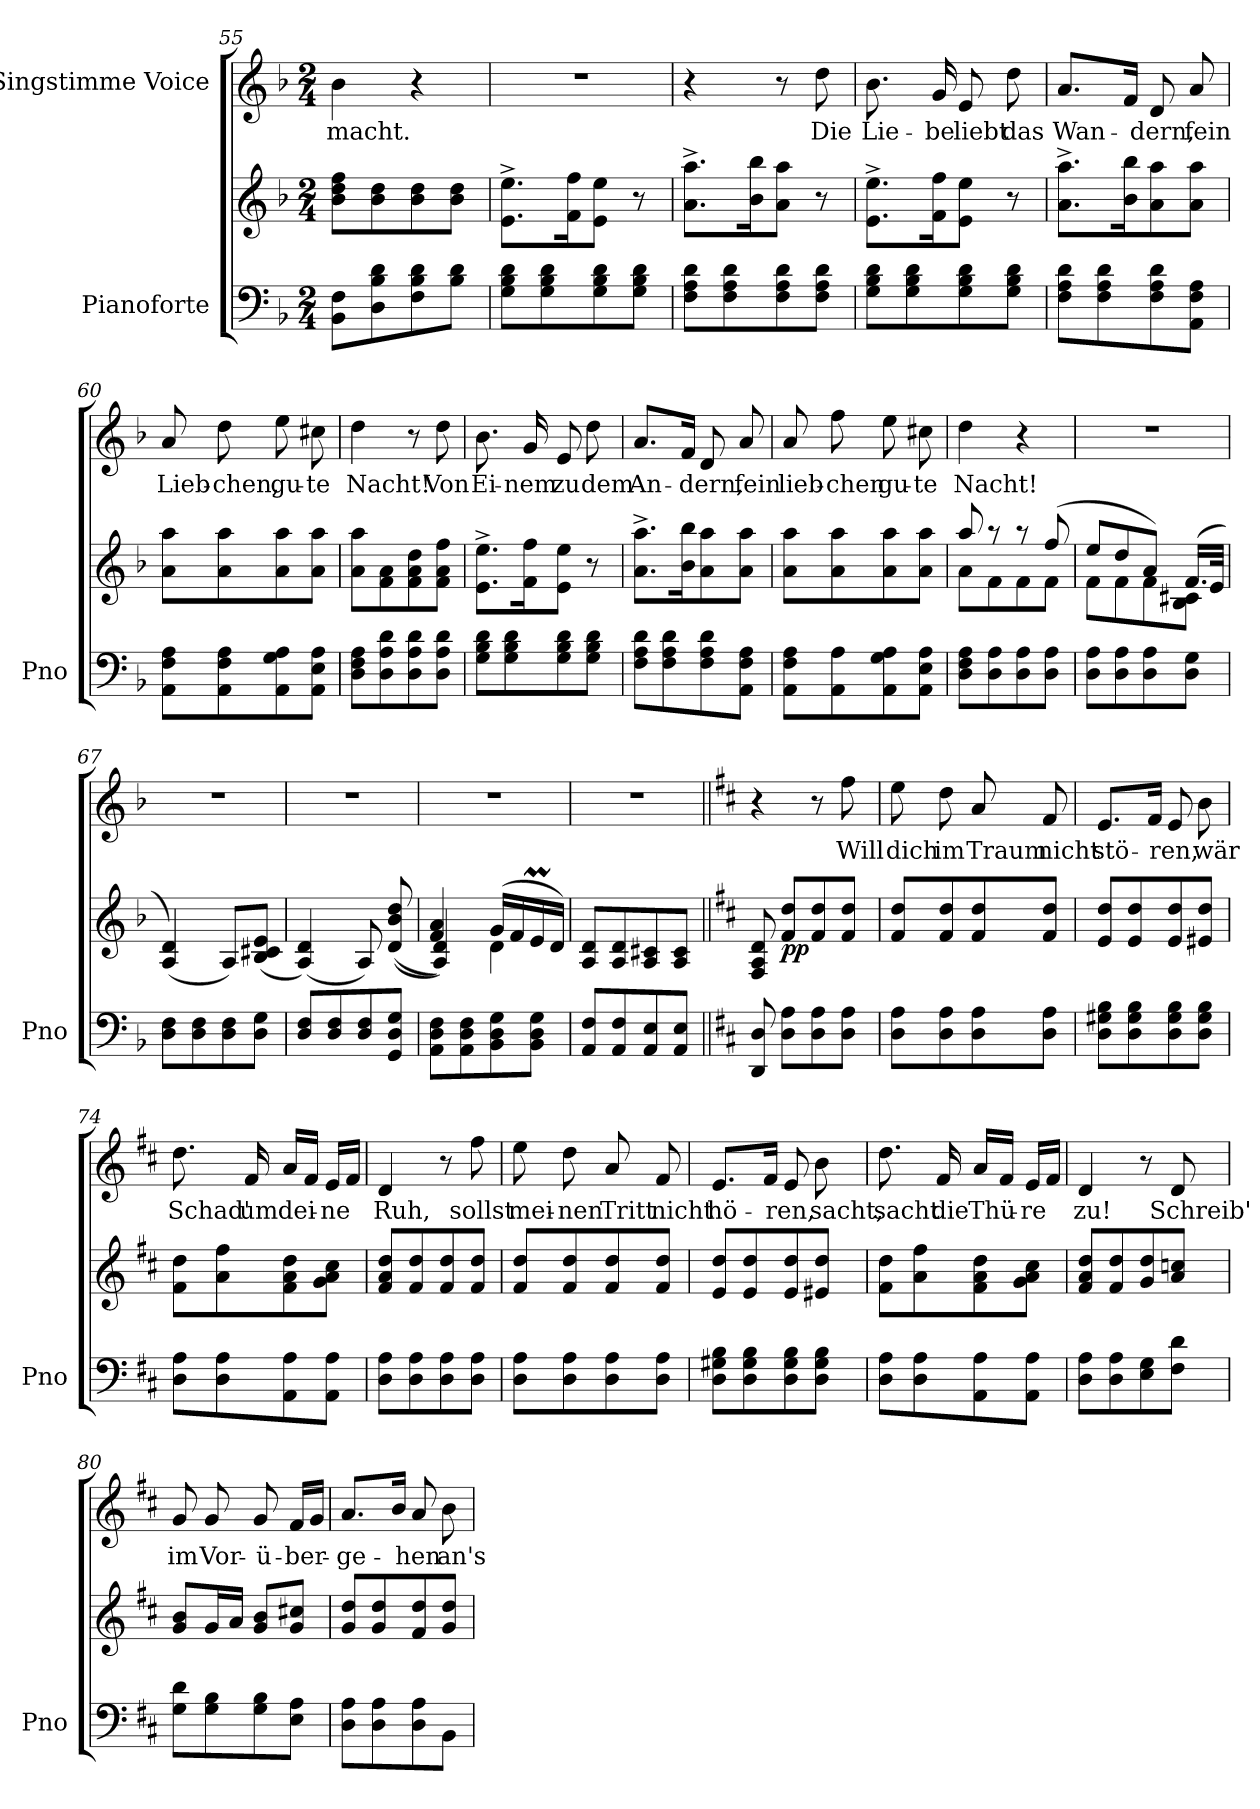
**kern	**kern	**dynam	**kern	**text
*part2	*part2	*part2	*part1	*part1
*staff3	*staff2	*staff2/3	*staff1	*staff1
*I"Pianoforte	*	*	*I"Singstimme Voice	*
*I'Pno	*	*	*	*
*clefF4	*clefG2	*	*clefG2	*
*k[b-]	*k[b-]	*	*k[b-]	*
*M2/4	*M2/4	*	*M2/4	*
=55	=55	=55	=55	=55
!	!	!	!	!LO:LY:b
8BB-\ 8F\L	8b-\ 8dd\ 8ff\L	.	4b-\	-macht.
8D\ 8B-\ 8d\	8b-\ 8dd\	.	.	.
8F\ 8B-\ 8d\	8b-\ 8dd\	.	4r	.
8B-\ 8d\J	8b-\ 8dd\J	.	.	.
=56	=56	=56	=56	=56
8G\ 8B-\ 8d\L	8.e\^ 8.ee\^L	.	2r	.
8G\ 8B-\ 8d\	.	.	.	.
.	16f\ 16ff\K	.	.	.
8G\ 8B-\ 8d\	8e\ 8ee\J	.	.	.
8G\ 8B-\ 8d\J	8r	.	.	.
!!LO:LB:g=z
=57	=57	=57	=57	=57
8F\ 8A\ 8d\L	8.a\^ 8.aa\^L	.	4r	.
8F\ 8A\ 8d\	.	.	.	.
.	16b-\ 16bb-\K	.	.	.
8F\ 8A\ 8d\	8a\ 8aa\J	.	8r	.
!	!	!	!	!LO:LY:b
8F\ 8A\ 8d\J	8r	.	8dd\	Die
=58	=58	=58	=58	=58
!	!	!	!	!LO:LY:b
8G\ 8B-\ 8d\L	8.e\^ 8.ee\^L	.	8.b-\	Lie-
8G\ 8B-\ 8d\	.	.	.	.
!	!	!	!	!LO:LY:b
.	16f\ 16ff\K	.	16g/	-be
!	!	!	!	!LO:LY:b
8G\ 8B-\ 8d\	8e\ 8ee\J	.	8e/	liebt
!	!	!	!	!LO:LY:b
8G\ 8B-\ 8d\J	8r	.	8dd\	das
=59	=59	=59	=59	=59
!	!	!	!	!LO:LY:b
8F\ 8A\ 8d\L	8.a\^ 8.aa\^L	.	8.a/L	Wan-
8F\ 8A\ 8d\	.	.	.	.
.	16b-\ 16bb-\K	.	16f/Jk	.
!	!	!	!	!LO:LY:b
8F\ 8A\ 8d\	8a\ 8aa\	.	8d/	-dern,
!	!	!	!	!LO:LY:b
8AA\ 8F\ 8A\J	8a\ 8aa\J	.	8a/	fein
=60	=60	=60	=60	=60
!	!	!	!	!LO:LY:b
8AA\ 8F\ 8A\L	8a\ 8aa\L	.	8a/	Lieb-
!	!	!	!	!LO:LY:b
8AA\ 8F\ 8A\	8a\ 8aa\	.	8dd\	-chen,
!	!	!	!	!LO:LY:b
8AA\ 8G\ 8A\	8a\ 8aa\	.	8ee\	gu-
!	!	!	!	!LO:LY:b
8AA\ 8E\ 8A\J	8a\ 8aa\J	.	8cc#X\	-te
=61	=61	=61	=61	=61
!	!	!	!	!LO:LY:b
8D\ 8F\ 8A\L	8a\ 8aa\L	.	4dd\	Nacht!
8D\ 8A\ 8d\	8f\ 8a\	.	.	.
8D\ 8A\ 8d\	8f\ 8a\ 8dd\	.	8r	.
!	!	!	!	!LO:LY:b
8D\ 8A\ 8d\J	8f\ 8a\ 8ff\J	.	8dd\	Von
!!LO:PB:g=z
=62	=62	=62	=62	=62
!	!	!	!	!LO:LY:b
8G\ 8B-\ 8d\L	8.e\^ 8.ee\^L	.	8.b-\	Ei-
8G\ 8B-\ 8d\	.	.	.	.
!	!	!	!	!LO:LY:b
.	16f\ 16ff\K	.	16g/	-nem
!	!	!	!	!LO:LY:b
8G\ 8B-\ 8d\	8e\ 8ee\J	.	8e/	zu
!	!	!	!	!LO:LY:b
8G\ 8B-\ 8d\J	8r	.	8dd\	dem
=63	=63	=63	=63	=63
!	!	!	!	!LO:LY:b
8F\ 8A\ 8d\L	8.a\^ 8.aa\^L	.	8.a/L	An-
8F\ 8A\ 8d\	.	.	.	.
.	16b-\ 16bb-\K	.	16f/Jk	.
!	!	!	!	!LO:LY:b
8F\ 8A\ 8d\	8a\ 8aa\	.	8d/	dern,
!	!	!	!	!LO:LY:b
8AA\ 8F\ 8A\J	8a\ 8aa\J	.	8a/	fein
=64	=64	=64	=64	=64
!	!	!	!	!LO:LY:b
8AA\ 8F\ 8A\L	8a\ 8aa\L	.	8a/	lieb-
!	!	!	!	!LO:LY:b
8AA\ 8A\	8a\ 8aa\	.	8ff\	-chen
!	!	!	!	!LO:LY:b
8AA\ 8G\ 8A\	8a\ 8aa\	.	8ee\	gu-
!	!	!	!	!LO:LY:b
8AA\ 8E\ 8A\J	8a\ 8aa\J	.	8cc#X\	-te
=65	=65	=65	=65	=65
*	*^	*	*	*
!	!	!	!	!	!LO:LY:b
8D\ 8F\ 8A\L	8aa/	8a\L	.	4dd\	Nacht!
8D\ 8A\	8r	8f\	.	.	.
8D\ 8A\	8r	8f\	.	4r	.
8D\ 8A\J	(>8ff/	8f\J	.	.	.
=66	=66	=66	=66	=66	=66
8D\ 8A\L	8ee/L	8f\L	.	2r	.
8D\ 8A\	8dd/	8f\	.	.	.
8D\ 8A\	8a/J)	8f\	.	.	.
8D\ 8G\J	(>16.f/LL	8B-\ 8c#X\J	.	.	.
.	32e/JJk	.	.	.	.
*	*v	*v	*	*	*
!!LO:LB:g=z
=67	=67	=67	=67	=67
8D\ 8F\L	(>4A/ 4d/)	.	2r	.
8D\ 8F\	.	.	.	.
8D\ 8F\	8A/L)	.	.	.
8D\ 8G\J	(>8B-/ 8c#X/ 8e/J	.	.	.
=68	=68	=68	=68	=68
8D/ 8F/L	(>4A/ 4d/)	.	2r	.
8D/ 8F/	.	.	.	.
8D/ 8F/	8A/)	.	.	.
8GG/ 8D/ 8G/J	(>(<8d/ 8b-/ 8dd/	.	.	.
=69	=69	=69	=69	=69
*	*^	*	*	*
8AA\ 8D\ 8F\L	4f/ 4a/)	4A/ 4d/)	.	2r	.
8AA\ 8D\ 8F\	.	.	.	.	.
8BB-\ 8D\ 8G\	(>16g/LL	4d\	.	.	.
.	16f/	.	.	.	.
8BB-\ 8D\ 8G\J	16em/	.	.	.	.
.	16d/JJ)	.	.	.	.
*	*v	*v	*	*	*
=70	=70	=70	=70	=70
8AA/ 8F/L	8A/ 8d/L	.	2r	.
8AA/ 8F/	8A/ 8d/	.	.	.
8AA/ 8E/	8A/ 8c#X/	.	.	.
8AA/ 8E/J	8A/ 8c#/J	.	.	.
=71||	=71||	=71||	=71||	=71||
*k[f#c#]	*k[f#c#]	*	*k[f#c#]	*
8DD/ 8D/	8F#/ 8A/ 8d/	.	4r	.
!	!	!LO:DY:b	!	!
8D\ 8A\L	8f#/ 8dd/L	pp	.	.
8D\ 8A\	8f#/ 8dd/	.	8r	.
!	!	!	!	!LO:LY:b
8D\ 8A\J	8f#/ 8dd/J	.	8ff#\	Will
=72	=72	=72	=72	=72
!	!	!	!	!LO:LY:b
8D\ 8A\L	8f#/ 8dd/L	.	8ee\	dich
!	!	!	!	!LO:LY:b
8D\ 8A\	8f#/ 8dd/	.	8dd\	im
!	!	!	!	!LO:LY:b
8D\ 8A\	8f#/ 8dd/	.	8a/	Traum
!	!	!	!	!LO:LY:b
8D\ 8A\J	8f#/ 8dd/J	.	8f#/	nicht
!!LO:LB:g=z
=73	=73	=73	=73	=73
!	!	!	!	!LO:LY:b
8D\ 8G#X\ 8B\L	8e/ 8dd/L	.	8.e/L	stö-
8D\ 8G#\ 8B\	8e/ 8dd/	.	.	.
.	.	.	16f#/Jk	.
!	!	!	!	!LO:LY:b
8D\ 8G#\ 8B\	8e/ 8dd/	.	8e/	-ren,
!	!	!	!	!LO:LY:b
8D\ 8G#\ 8B\J	8e#X/ 8dd/J	.	8b\	wär
=74	=74	=74	=74	=74
!	!	!	!	!LO:LY:b
8D\ 8A\L	8f#\ 8dd\L	.	8.dd\	Schad'
8D\ 8A\	8a\ 8ff#\	.	.	.
!	!	!	!	!LO:LY:b
.	.	.	16f#/	um
!	!	!	!	!LO:LY:b
8AA\ 8A\	8f#\ 8a\ 8dd\	.	16a/LL	dei-
.	.	.	16f#/JJ	.
!	!	!	!	!LO:LY:b
8AA\ 8A\J	8g\ 8a\ 8cc#\J	.	16e/LL	-ne
.	.	.	16f#/JJ	.
=75	=75	=75	=75	=75
!	!	!	!	!LO:LY:b
8D\ 8A\L	8f#/ 8a/ 8dd/L	.	4d/	Ruh,
8D\ 8A\	8f#/ 8dd/	.	.	.
8D\ 8A\	8f#/ 8dd/	.	8r	.
!	!	!	!	!LO:LY:b
8D\ 8A\J	8f#/ 8dd/J	.	8ff#\	sollst
=76	=76	=76	=76	=76
!	!	!	!	!LO:LY:b
8D\ 8A\L	8f#/ 8dd/L	.	8ee\	mei-
!	!	!	!	!LO:LY:b
8D\ 8A\	8f#/ 8dd/	.	8dd\	-nen
!	!	!	!	!LO:LY:b
8D\ 8A\	8f#/ 8dd/	.	8a/	Tritt
!	!	!	!	!LO:LY:b
8D\ 8A\J	8f#/ 8dd/J	.	8f#/	nicht
=77	=77	=77	=77	=77
!	!	!	!	!LO:LY:b
8D\ 8G#X\ 8B\L	8e/ 8dd/L	.	8.e/L	hö-
8D\ 8G#\ 8B\	8e/ 8dd/	.	.	.
.	.	.	16f#/Jk	.
!	!	!	!	!LO:LY:b
8D\ 8G#\ 8B\	8e/ 8dd/	.	8e/	-ren,
!	!	!	!	!LO:LY:b
8D\ 8G#\ 8B\J	8e#X/ 8dd/J	.	8b\	sacht,
!!LO:LB:g=z
=78	=78	=78	=78	=78
!	!	!	!	!LO:LY:b
8D\ 8A\L	8f#\ 8dd\L	.	8.dd\	sacht
8D\ 8A\	8a\ 8ff#\	.	.	.
!	!	!	!	!LO:LY:b
.	.	.	16f#/	die
!	!	!	!	!LO:LY:b
8AA\ 8A\	8f#\ 8a\ 8dd\	.	16a/LL	Thü-
.	.	.	16f#/JJ	.
!	!	!	!	!LO:LY:b
8AA\ 8A\J	8g\ 8a\ 8cc#\J	.	16e/LL	-re
.	.	.	16f#/JJ	.
=79	=79	=79	=79	=79
!	!	!	!	!LO:LY:b
8D\ 8A\L	8f#/ 8a/ 8dd/L	.	4d/	zu!
8D\ 8A\	8f#/ 8dd/	.	.	.
8E\ 8G\	8g/ 8dd/	.	8r	.
!	!	!	!	!LO:LY:b
8F#\ 8d\J	8a/ 8ccn/J	.	8d/	Schreib'
=80	=80	=80	=80	=80
!	!	!	!	!LO:LY:b
8G\ 8d\L	8g/ 8b/L	.	8g/	im
!	!	!	!	!LO:LY:b
8G\ 8B\	16g/L	.	8g/	Vor-
.	16a/JJ	.	.	.
!	!	!	!	!LO:LY:b
8G\ 8B\	8g/ 8b/L	.	8g/	-ü-
!	!	!	!	!LO:LY:b
8E\ 8A\J	8g/ 8cc#X/J	.	16f#/LL	-ber-
.	.	.	16g/JJ	.
=81	=81	=81	=81	=81
!	!	!	!	!LO:LY:b
8D\ 8A\L	8g/ 8dd/L	.	8.a/L	-ge-
8D\ 8A\	8g/ 8dd/	.	.	.
.	.	.	16b/Jk	.
!	!	!	!	!LO:LY:b
8D\ 8A\	8f#/ 8dd/	.	8a/	-hen
!	!	!	!	!LO:LY:b
8BB\J	8g/ 8dd/J	.	8b\	an's
=	=	=	=	=
*-	*-	*-	*-	*-
